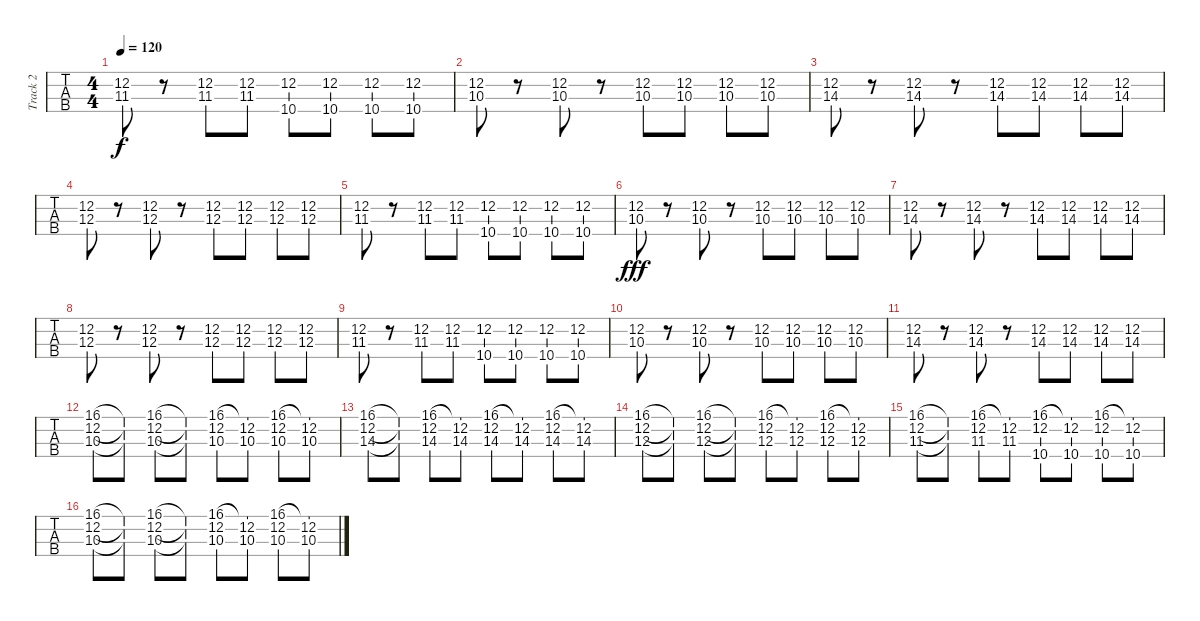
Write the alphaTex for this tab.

\track ("Track 2" "Track 2") {instrument electricbassfinger}
\staff {tabs}
\tuning (G2 D2 A1 E1) {hide}
\ts (4 4)
\tempo 120
\clef f4
\ks c
(12.2 11.3).8{dy f} r.8 (12.2 11.3).8 (12.2 11.3).8 (12.2 10.4).8 (12.2 10.4).8 (12.2 10.4).8 (12.2 10.4).8 |
(12.2 10.3).8 r.8 (12.2 10.3).8 r.8 (12.2 10.3).8 (12.2 10.3).8 (12.2 10.3).8 (12.2 10.3).8 |
(12.2 14.3).8 r.8 (12.2 14.3).8 r.8 (12.2 14.3).8 (12.2 14.3).8 (12.2 14.3).8 (12.2 14.3).8 |
(12.2 12.3).8 r.8 (12.2 12.3).8 r.8 (12.2 12.3).8 (12.2 12.3).8 (12.2 12.3).8 (12.2 12.3).8 |
(12.2 11.3).8 r.8 (12.2 11.3).8 (12.2 11.3).8 (12.2 10.4).8 (12.2 10.4).8 (12.2 10.4).8 (12.2 10.4).8 |
(12.2 10.3).8{dy fff} r.8 (12.2 10.3).8 r.8 (12.2 10.3).8 (12.2 10.3).8 (12.2 10.3).8 (12.2 10.3).8 |
(12.2 14.3).8 r.8 (12.2 14.3).8 r.8 (12.2 14.3).8 (12.2 14.3).8 (12.2 14.3).8 (12.2 14.3).8 |
(12.2 12.3).8 r.8 (12.2 12.3).8 r.8 (12.2 12.3).8 (12.2 12.3).8 (12.2 12.3).8 (12.2 12.3).8 |
(12.2 11.3).8 r.8 (12.2 11.3).8 (12.2 11.3).8 (12.2 10.4).8 (12.2 10.4).8 (12.2 10.4).8 (12.2 10.4).8 |
(12.2 10.3).8 r.8 (12.2 10.3).8 r.8 (12.2 10.3).8 (12.2 10.3).8 (12.2 10.3).8 (12.2 10.3).8 |
(12.2 14.3).8 r.8 (12.2 14.3).8 r.8 (12.2 14.3).8 (12.2 14.3).8 (12.2 14.3).8 (12.2 14.3).8 |
(16.1 12.2 10.3).8 (16.1{t} 12.2{t} 10.3{t}).8 (16.1 12.2 10.3).8 (16.1{t} 12.2{t} 10.3{t}).8 (16.1 12.2 10.3).8 (16.1{t} 12.2 10.3).8 (16.1 12.2 10.3).8 (16.1{t} 12.2 10.3).8 |
(16.1 12.2 14.3).8 (16.1{t} 12.2{t} 14.3{t}).8 (16.1 12.2 14.3).8 (16.1{t} 12.2 14.3).8 (16.1 12.2 14.3).8 (16.1{t} 12.2 14.3).8 (16.1 12.2 14.3).8 (16.1{t} 12.2 14.3).8 |
(16.1 12.2 12.3).8 (16.1{t} 12.2{t} 12.3{t}).8 (16.1 12.2 12.3).8 (16.1{t} 12.2{t} 12.3{t}).8 (16.1 12.2 12.3).8 (16.1{t} 12.2 12.3).8 (16.1 12.2 12.3).8 (16.1{t} 12.2 12.3).8 |
(16.1 12.2 11.3).8 (16.1{t} 12.2{t} 11.3{t}).8 (16.1 12.2 11.3).8 (16.1{t} 12.2 11.3).8 (16.1 12.2 10.4).8 (16.1{t} 12.2 10.4).8 (16.1 12.2 10.4).8 (16.1{t} 12.2 10.4).8 |
(16.1 12.2 10.3).8 (16.1{t} 12.2{t} 10.3{t}).8 (16.1 12.2 10.3).8 (16.1{t} 12.2{t} 10.3{t}).8 (16.1 12.2 10.3).8 (16.1{t} 12.2 10.3).8 (16.1 12.2 10.3).8 (16.1{t} 12.2 10.3).8
